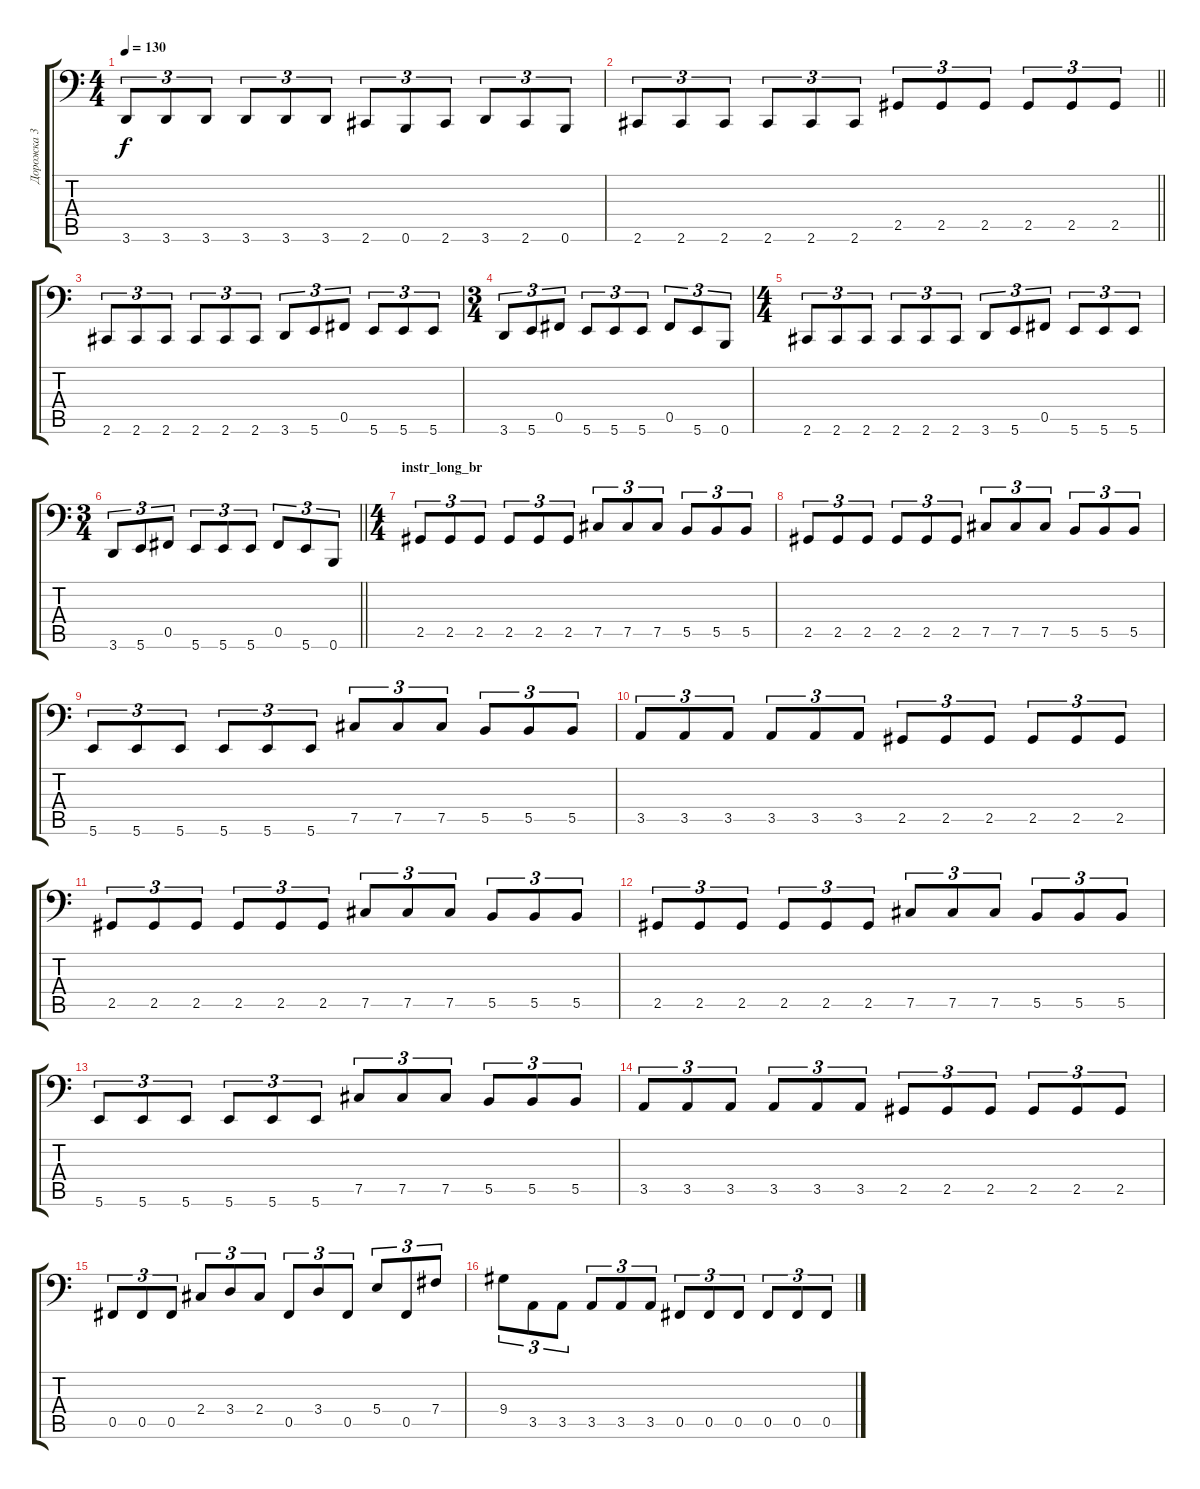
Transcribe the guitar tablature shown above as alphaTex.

\track ("Дорожка 3" "Дорожка 3") {instrument electricbassfinger}
\staff {score tabs}
\tuning (Db3 Ab2 E2 B1 Gb1 B0) {hide}
\ts (4 4)
\tempo 130
\clef f4
\ks c
3.6.8{tu (3 2) dy f} 3.6.8{tu (3 2)} 3.6.8{tu (3 2)} 3.6.8{tu (3 2)} 3.6.8{tu (3 2)} 3.6.8{tu (3 2)} 2.6.8{tu (3 2)} 0.6.8{tu (3 2)} 2.6.8{tu (3 2)} 3.6.8{tu (3 2)} 2.6.8{tu (3 2)} 0.6.8{tu (3 2)} |
\barLineRight lightlight
2.6.8{tu (3 2)} 2.6.8{tu (3 2)} 2.6.8{tu (3 2)} 2.6.8{tu (3 2)} 2.6.8{tu (3 2)} 2.6.8{tu (3 2)} 2.5.8{tu (3 2)} 2.5.8{tu (3 2)} 2.5.8{tu (3 2)} 2.5.8{tu (3 2)} 2.5.8{tu (3 2)} 2.5.8{tu (3 2)} |
\section ("" " ")
2.6.8{tu (3 2)} 2.6.8{tu (3 2)} 2.6.8{tu (3 2)} 2.6.8{tu (3 2)} 2.6.8{tu (3 2)} 2.6.8{tu (3 2)} 3.6.8{tu (3 2)} 5.6.8{tu (3 2)} 0.5.8{tu (3 2)} 5.6.8{tu (3 2)} 5.6.8{tu (3 2)} 5.6.8{tu (3 2)} |
\ts (3 4)
3.6.8{tu (3 2)} 5.6.8{tu (3 2)} 0.5.8{tu (3 2)} 5.6.8{tu (3 2)} 5.6.8{tu (3 2)} 5.6.8{tu (3 2)} 0.5.8{tu (3 2)} 5.6.8{tu (3 2)} 0.6.8{tu (3 2)} |
\ts (4 4)
2.6.8{tu (3 2)} 2.6.8{tu (3 2)} 2.6.8{tu (3 2)} 2.6.8{tu (3 2)} 2.6.8{tu (3 2)} 2.6.8{tu (3 2)} 3.6.8{tu (3 2)} 5.6.8{tu (3 2)} 0.5.8{tu (3 2)} 5.6.8{tu (3 2)} 5.6.8{tu (3 2)} 5.6.8{tu (3 2)} |
\ts (3 4)
\barLineRight lightlight
3.6.8{tu (3 2)} 5.6.8{tu (3 2)} 0.5.8{tu (3 2)} 5.6.8{tu (3 2)} 5.6.8{tu (3 2)} 5.6.8{tu (3 2)} 0.5.8{tu (3 2)} 5.6.8{tu (3 2)} 0.6.8{tu (3 2)} |
\ts (4 4)
\section ("" "instr_long_br")
2.5.8{tu (3 2)} 2.5.8{tu (3 2)} 2.5.8{tu (3 2)} 2.5.8{tu (3 2)} 2.5.8{tu (3 2)} 2.5.8{tu (3 2)} 7.5.8{tu (3 2)} 7.5.8{tu (3 2)} 7.5.8{tu (3 2)} 5.5.8{tu (3 2)} 5.5.8{tu (3 2)} 5.5.8{tu (3 2)} |
2.5.8{tu (3 2)} 2.5.8{tu (3 2)} 2.5.8{tu (3 2)} 2.5.8{tu (3 2)} 2.5.8{tu (3 2)} 2.5.8{tu (3 2)} 7.5.8{tu (3 2)} 7.5.8{tu (3 2)} 7.5.8{tu (3 2)} 5.5.8{tu (3 2)} 5.5.8{tu (3 2)} 5.5.8{tu (3 2)} |
5.6.8{tu (3 2)} 5.6.8{tu (3 2)} 5.6.8{tu (3 2)} 5.6.8{tu (3 2)} 5.6.8{tu (3 2)} 5.6.8{tu (3 2)} 7.5.8{tu (3 2)} 7.5.8{tu (3 2)} 7.5.8{tu (3 2)} 5.5.8{tu (3 2)} 5.5.8{tu (3 2)} 5.5.8{tu (3 2)} |
3.5.8{tu (3 2)} 3.5.8{tu (3 2)} 3.5.8{tu (3 2)} 3.5.8{tu (3 2)} 3.5.8{tu (3 2)} 3.5.8{tu (3 2)} 2.5.8{tu (3 2)} 2.5.8{tu (3 2)} 2.5.8{tu (3 2)} 2.5.8{tu (3 2)} 2.5.8{tu (3 2)} 2.5.8{tu (3 2)} |
2.5.8{tu (3 2)} 2.5.8{tu (3 2)} 2.5.8{tu (3 2)} 2.5.8{tu (3 2)} 2.5.8{tu (3 2)} 2.5.8{tu (3 2)} 7.5.8{tu (3 2)} 7.5.8{tu (3 2)} 7.5.8{tu (3 2)} 5.5.8{tu (3 2)} 5.5.8{tu (3 2)} 5.5.8{tu (3 2)} |
2.5.8{tu (3 2)} 2.5.8{tu (3 2)} 2.5.8{tu (3 2)} 2.5.8{tu (3 2)} 2.5.8{tu (3 2)} 2.5.8{tu (3 2)} 7.5.8{tu (3 2)} 7.5.8{tu (3 2)} 7.5.8{tu (3 2)} 5.5.8{tu (3 2)} 5.5.8{tu (3 2)} 5.5.8{tu (3 2)} |
5.6.8{tu (3 2)} 5.6.8{tu (3 2)} 5.6.8{tu (3 2)} 5.6.8{tu (3 2)} 5.6.8{tu (3 2)} 5.6.8{tu (3 2)} 7.5.8{tu (3 2)} 7.5.8{tu (3 2)} 7.5.8{tu (3 2)} 5.5.8{tu (3 2)} 5.5.8{tu (3 2)} 5.5.8{tu (3 2)} |
3.5.8{tu (3 2)} 3.5.8{tu (3 2)} 3.5.8{tu (3 2)} 3.5.8{tu (3 2)} 3.5.8{tu (3 2)} 3.5.8{tu (3 2)} 2.5.8{tu (3 2)} 2.5.8{tu (3 2)} 2.5.8{tu (3 2)} 2.5.8{tu (3 2)} 2.5.8{tu (3 2)} 2.5.8{tu (3 2)} |
0.5.8{tu (3 2)} 0.5.8{tu (3 2)} 0.5.8{tu (3 2)} 2.4.8{tu (3 2)} 3.4.8{tu (3 2)} 2.4.8{tu (3 2)} 0.5.8{tu (3 2)} 3.4.8{tu (3 2)} 0.5.8{tu (3 2)} 5.4.8{tu (3 2)} 0.5.8{tu (3 2)} 7.4.8{tu (3 2)} |
9.4.8{tu (3 2)} 3.5.8{tu (3 2)} 3.5.8{tu (3 2)} 3.5.8{tu (3 2)} 3.5.8{tu (3 2)} 3.5.8{tu (3 2)} 0.5.8{tu (3 2)} 0.5.8{tu (3 2)} 0.5.8{tu (3 2)} 0.5.8{tu (3 2)} 0.5.8{tu (3 2)} 0.5.8{tu (3 2)}
